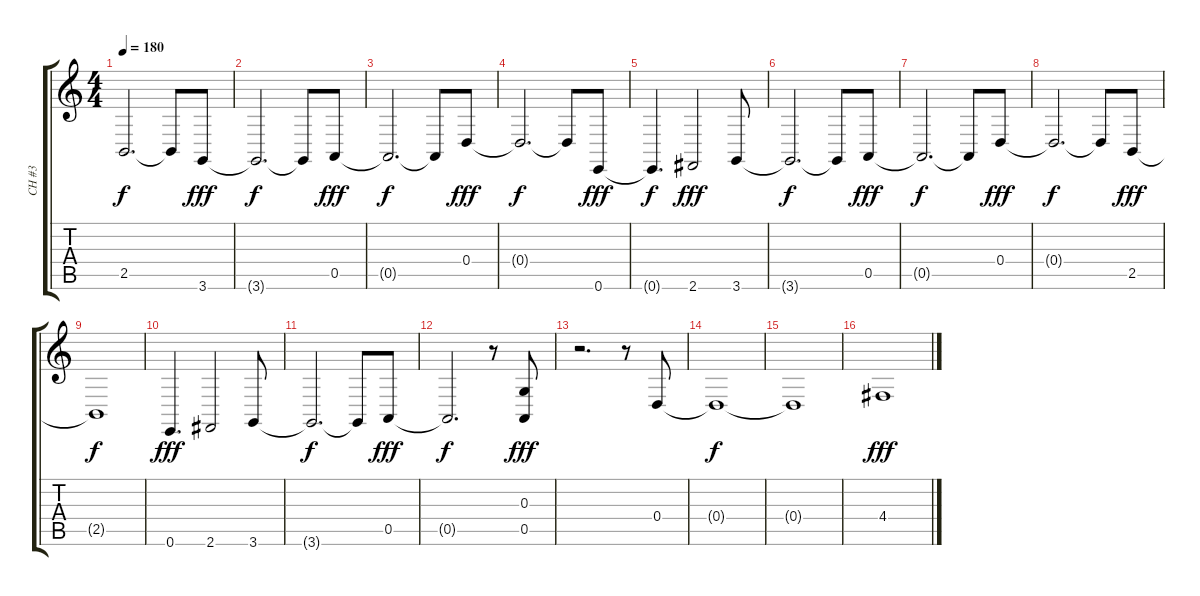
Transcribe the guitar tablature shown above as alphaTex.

\track ("CH #3" "CH #3") {instrument vibraphone}
\staff {score tabs}
\tuning (E4 B3 G3 D3 A2 E2) {hide}
\ts (4 4)
\tempo 180
\clef g2
\ks c
2.5{t}.2{d dy f} 2.5{t}.8 3.6.8{dy fff} |
3.6{t}.2{d dy f} 3.6{t}.8 0.5.8{dy fff} |
0.5{t}.2{d dy f} 0.5{t}.8 0.4.8{dy fff} |
0.4{t}.2{d dy f} 0.4{t}.8 0.6.8{dy fff} |
0.6{t}.4{d dy f} 2.6.2{dy fff} 3.6.8 |
3.6{t}.2{d dy f} 3.6{t}.8 0.5.8{dy fff} |
0.5{t}.2{d dy f} 0.5{t}.8 0.4.8{dy fff} |
0.4{t}.2{d dy f} 0.4{t}.8 2.5.8{dy fff} |
2.5{t}.1{dy f} |
0.6.4{d dy fff} 2.6.2 3.6.8 |
3.6{t}.2{d dy f} 3.6{t}.8 0.5.8{dy fff} |
0.5{t}.2{d dy f} r.8 (0.3 0.5).8{dy fff} |
r.2{d} r.8 0.4.8 |
0.4{t}.1{dy f} |
0.4{t}.1 |
4.4.1{dy fff}
